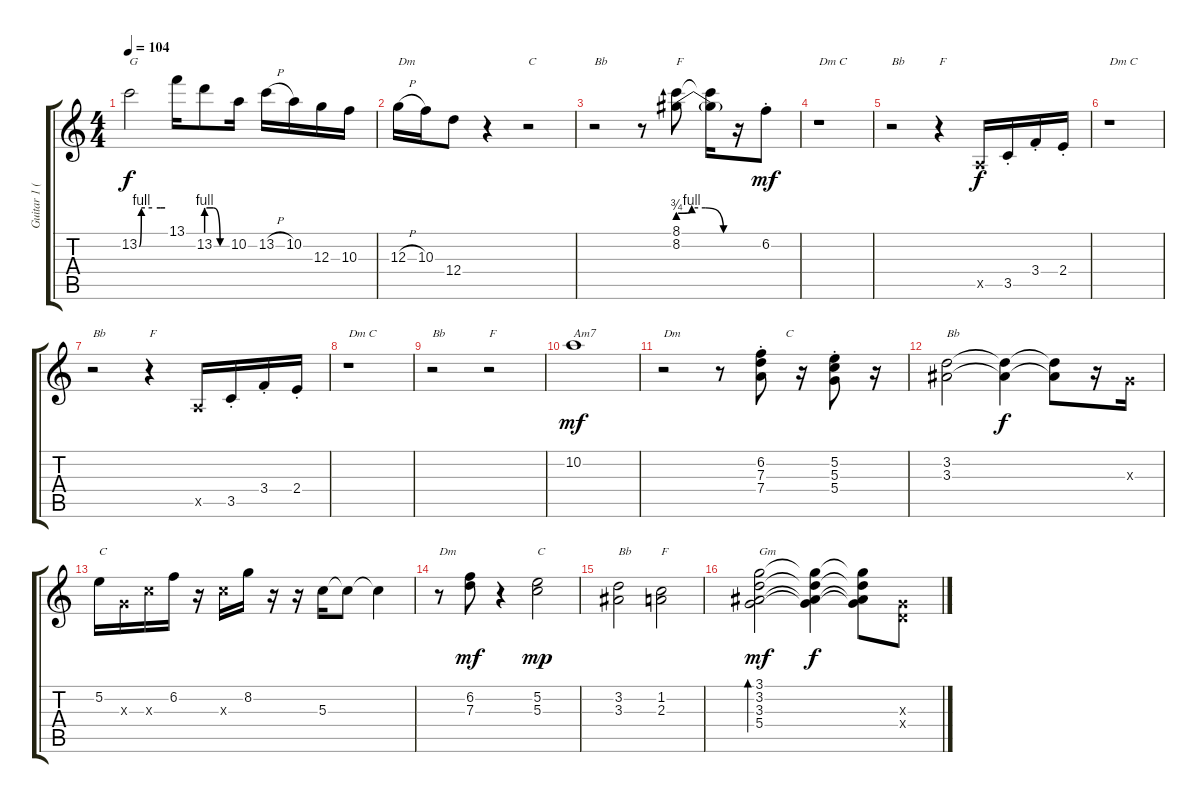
\track ("Guitar 1 (Mark Knopfler)" "Guitar 1 (") {instrument electricguitarjazz}
\staff {score tabs}
\tuning (E4 B3 G3 D3 A2 E2) {hide}
\ts (4 4)
\tempo 104
\clef g2
\ks c
13.2{be (custom 0 0 5 4 30 4 49 4 55 4 60 4)}.2{txt "G" dy f} 13.1.16 13.2{be (custom 0 4 20 4 40 0 60 0)}.8 10.2.16 13.2{h}.16 10.2.16 12.3.16 10.3.16 |
12.3{h}.16{txt "Dm"} 10.3.16 12.4.8 r.4 r.2{txt "C"} |
r.2{txt "Bb"} r.8 (8.1 8.2{be (custom 0 3 15 4 30 4 50 0 60 0)}).8{txt "F"} (8.1{t} 8.2{t}).16 r.16 6.2{st}.8{dy mf} |
r.1{txt "Dm C"} |
r.2{txt "Bb"} r.4{txt "F"} 0.5{x}.16{dy f} 3.5{st}.16 3.4{st}.16 2.4{st}.16 |
r.1{txt "Dm C"} |
r.2{txt "Bb"} r.4{txt "F"} 0.5{x}.16 3.5{st}.16 3.4{st}.16 2.4{st}.16 |
r.1{txt "Dm C"} |
r.2{txt "Bb"} r.2{txt "F"} |
10.2.1{txt "Am7" dy mf} |
r.2{txt "Dm                                   C"} r.8 (6.2{st} 7.3{st} 7.4{st}).8 r.16 (5.2{st} 5.3{st} 5.4{st}).8 r.16 |
(3.2 3.3).2{txt "Bb"} (3.2{t} 3.3{t}).4{dy f} (3.2{t} 3.3{t}).8 r.16 0.3{x}.16 |
5.2.16{txt "C"} 0.3{x}.16 5.3{x}.16 6.2.16 r.16 5.3{x}.16 8.2.16 r.16 r.16 5.3.16 5.3{t}.8 5.3{t}.4 |
r.8{txt "Dm"} (6.2 7.3).8{dy mf} r.4 (5.2 5.3).2{txt "C" dy mp} |
(3.2 3.3).2{txt "Bb"} (1.2 2.3).2{txt "F"} |
(3.1 3.2 3.3 5.4).2{bd 240 txt "Gm" dy mf} (3.1{t} 3.2{t} 3.3{t} 5.4{t}).4{dy f} (3.1{t} 3.2{t} 3.3{t} 5.4{t}).8 (0.3{x} 0.4{x}).8
